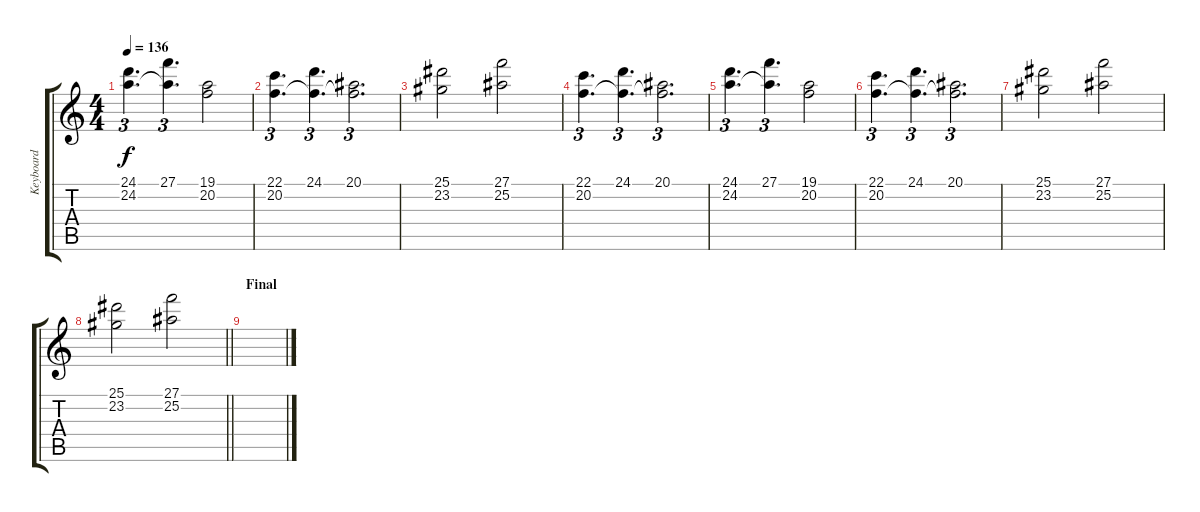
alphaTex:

\track ("Keyboard" "Keyboard") {instrument choiraahs}
\staff {score tabs}
\tuning (D4 A3 F3 C3 G2 D2) {hide}
\ts (4 4)
\tempo 136
\clef g2
\ks c
(24.1 24.2).4{d tu (3 2) dy f} (27.1 24.2{t}).4{d tu (3 2)} (19.1 20.2).2 |
(22.1 20.2).4{d tu (3 2) volume 13 instrument stringensemble1} (24.1 20.2{t}).4{d tu (3 2)} (20.1 20.2{t}).2{d tu (3 2)} |
(25.1 23.2).2 (27.1 25.2).2 |
(22.1 20.2).4{d tu (3 2) volume 13 instrument stringensemble1} (24.1 20.2{t}).4{d tu (3 2)} (20.1 20.2{t}).2{d tu (3 2)} |
(24.1 24.2).4{d tu (3 2)} (27.1 24.2{t}).4{d tu (3 2)} (19.1 20.2).2 |
(22.1 20.2).4{d tu (3 2) volume 13 instrument stringensemble1} (24.1 20.2{t}).4{d tu (3 2)} (20.1 20.2{t}).2{d tu (3 2)} |
(25.1 23.2).2 (27.1 25.2).2 |
\barLineRight lightlight
(25.1 23.2).2 (27.1 25.2).2 |
\section ("" "Final")
